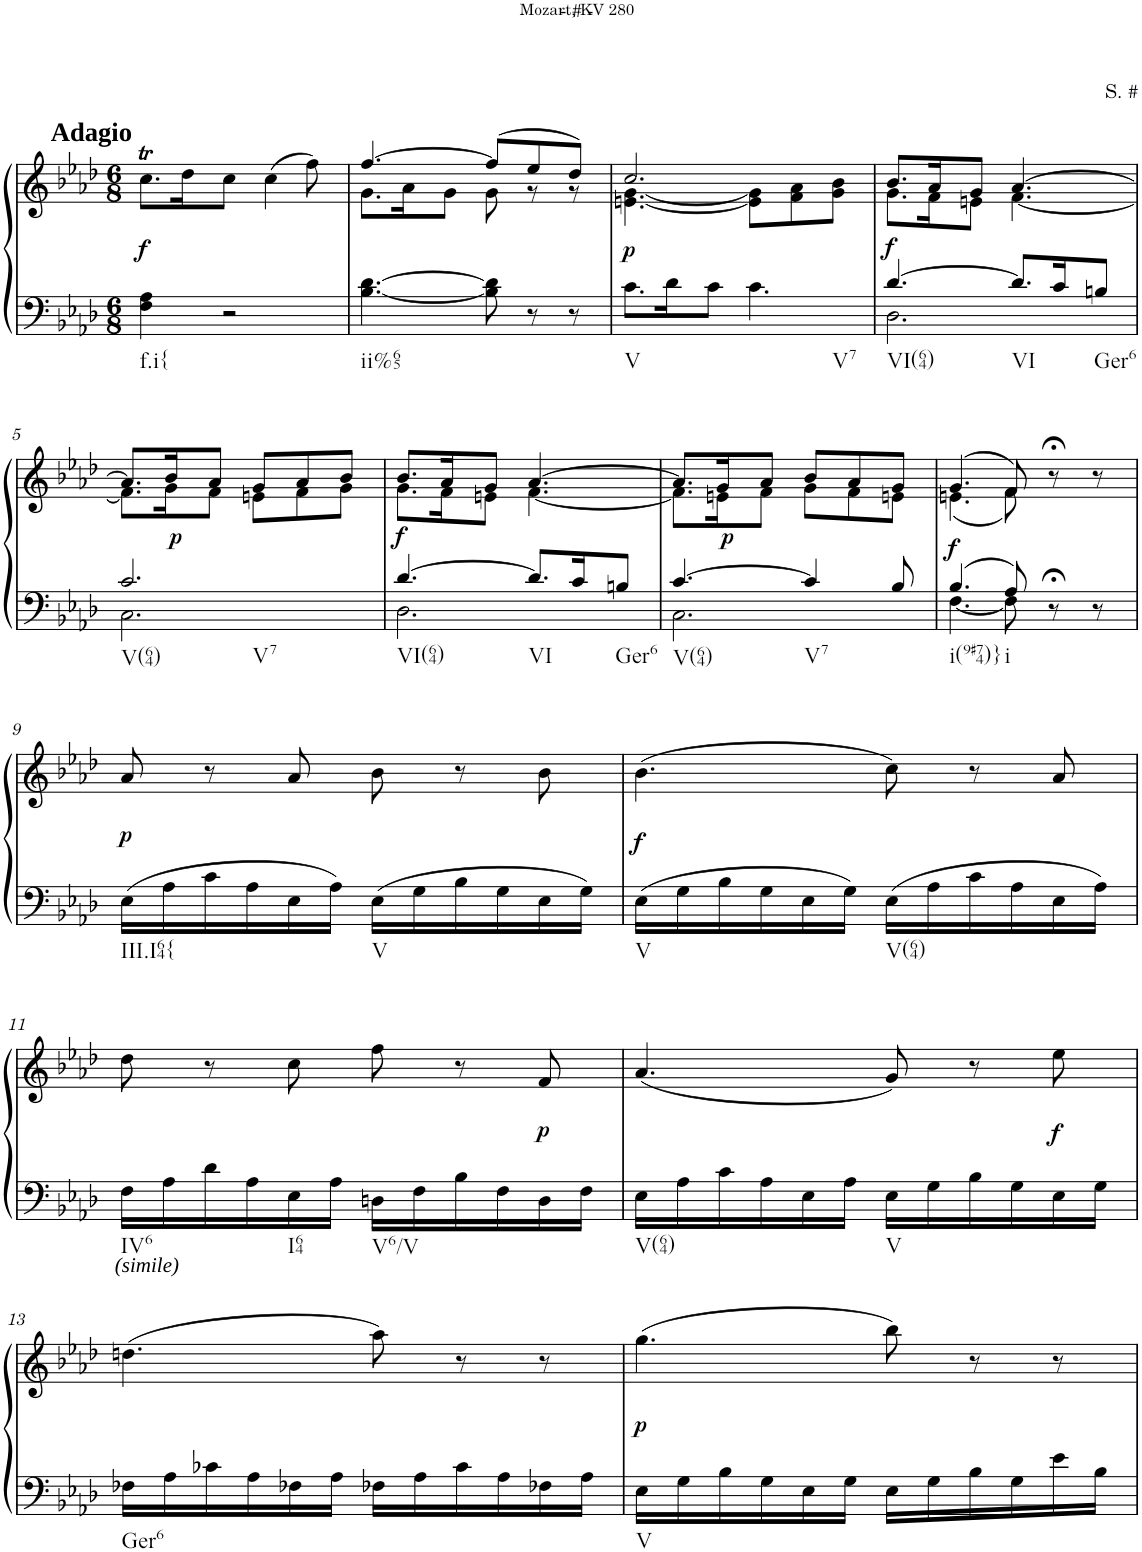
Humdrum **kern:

**kern	**kern	**dynam
*part1	*part1	*part1
*staff2	*staff1	*staff1/2
*I"Klavier linke Hand	*	*
*clefF4	*clefG2	*
*k[b-e-a-d-]	*k[b-e-a-d-]	*
*M6/8	*M6/8	*
=1	=1	=1
!	!LO:TX:a:B:t=Adagio	!
!LO:TX:b:t=f.i{	!	!
!	!	!LO:DY:b
4F\ 4A-\	8.cct\L	f
.	16dd-\K	.
2r	8cc\J	.
.	(4cc\	.
.	8ff\)	.
=2	=2	=2
*	*^	*
!LO:TX:b:t=ii%65	!	!	!
[4.B-\ [4.d-\	[4.ff/	8.g\L	.
.	.	16a-\K	.
.	.	8g\J	.
8B-\] 8d-\]	(8ff/L]	8g\	.
8r	8ee-/	8r	.
8r	8dd-/J)	8r	.
=3	=3	=3	=3
*^	*	*	*
!LO:TX:b:t=V	!	!	!	!
!LO:TX:b:t=V7	!	!	!	!
!	!	!	!	!LO:DY:b
2.ryy	8.c\L	2.cc/	[4.en\ [4.g\	p
.	16d-\K	.	.	.
.	8c\J	.	.	.
.	4.c\	.	8e\] 8g\]L	.
.	.	.	8f\ 8a-\	.
.	.	.	8g\ 8b-\J	.
=4	=4	=4	=4	=4
!LO:TX:b:t=VI(64)	!	!	!	!
!	!	!	!	!LO:DY:b
[4.d-/	2.D-\	8.b-/L	8.g\L	f
.	.	16a-/K	16f\K	.
.	.	8g/J	8en\J	.
!LO:TX:b:t=VI	!	!	!	!
8.d-/L]	.	[4.a-/	[4.f\	.
16c/K	.	.	.	.
!LO:TX:b:t=Ger6	!	!	!	!
8Bn/J	.	.	.	.
!!LO:LB:g=z	!!
=5	=5	=5	=5	=5
!LO:TX:b:t=V(64)	!	!	!	!
!LO:TX:b:t=V7	!	!	!	!
2.c/	2.C\	8.a-/L]	8.f\L]	.
!	!	!	!	!LO:DY:b
.	.	16b-/K	16g\K	p
.	.	8a-/J	8f\J	.
.	.	8g/L	8en\L	.
.	.	8a-/	8f\	.
.	.	8b-/J	8g\J	.
=6	=6	=6	=6	=6
!LO:TX:b:t=VI(64)	!	!	!	!
!	!	!	!	!LO:DY:b
[4.d-/	2.D-\	8.b-/L	8.g\L	f
.	.	16a-/K	16f\K	.
.	.	8g/J	8en\J	.
!LO:TX:b:t=VI	!	!	!	!
8.d-/L]	.	[4.a-/	[4.f\	.
16c/K	.	.	.	.
!LO:TX:b:t=Ger6	!	!	!	!
8Bn/J	.	.	.	.
=7	=7	=7	=7	=7
!LO:TX:b:t=V(64)	!	!	!	!
[4.c/	2.C\	8.a-/L]	8.f\L]	.
!	!	!	!	!LO:DY:b
.	.	16g/K	16en\K	p
.	.	8a-/J	8f\J	.
!LO:TX:b:t=V7	!	!	!	!
4c/]	.	8b-/L	8g\L	.
.	.	8a-/	8f\	.
8B-/	.	8g/J	8en\J	.
=8	=8	=8	=8	=8
!LO:TX:b:t=i(9#74)}	!	!	!	!
!	!	!	!	!LO:DY:b
4.B-/	[4.F\	(4.g/	(4.en\	f
!LO:TX:b:t=i	!	!	!	!
8A-/	8F\]	8f/)	8f\)	.
8r;<	4ryy	8r;<	4ryy	.
8r	.	8r	.	.
*v	*v	*	*	*
*	*v	*v	*
!!LO:LB:g=z
=9	=9	=9
!LO:TX:b:t=III.I64{	!	!
!	!	!LO:DY:b
16E-\LL	8a-/	p
16A-\	.	.
16c\	8r	.
16A-\	.	.
16E-\	8a-/	.
16A-\JJ	.	.
!LO:TX:b:t=V	!	!
16E-\LL	8b-\	.
16G\	.	.
16B-\	8r	.
16G\	.	.
16E-\	8b-\	.
16G\JJ	.	.
=10	=10	=10
!LO:TX:b:t=V	!	!
!	!	!LO:DY:b
16E-\LL	(4.b-\	f
16G\	.	.
16B-\	.	.
16G\	.	.
16E-\	.	.
16G\JJ	.	.
!LO:TX:b:t=V(64)	!	!
16E-\LL	8cc\)	.
16A-\	.	.
16c\	8r	.
16A-\	.	.
16E-\	8a-/	.
16A-\JJ	.	.
!!LO:LB:g=z
=11	=11	=11
!LO:TX:b:i:t=(simile)	!	!
!LO:TX:b:t=IV6	!	!
16F\LL	8dd-\	.
16A-\	.	.
16d-\	8r	.
16A-\	.	.
!LO:TX:b:t=I64	!	!
16E-\	8cc\	.
16A-\JJ	.	.
!LO:TX:b:t=V6/V	!	!
16Dn\LL	8ff\	.
16F\	.	.
16B-\	8r	.
16F\	.	.
!	!	!LO:DY:b
16D\	8f/	p
16F\JJ	.	.
=12	=12	=12
!LO:TX:b:t=V(64)	!	!
16E-\LL	(4.a-/	.
16A-\	.	.
16c\	.	.
16A-\	.	.
16E-\	.	.
16A-\JJ	.	.
!LO:TX:b:t=V	!	!
16E-\LL	8g/)	.
16G\	.	.
16B-\	8r	.
16G\	.	.
!	!	!LO:DY:b
16E-\	8ee-\	f
16G\JJ	.	.
!!LO:LB:g=z
=13	=13	=13
!LO:TX:b:t=Ger6	!	!
16F-X\LL	(4.ddn\	.
16A-\	.	.
16c-X\	.	.
16A-\	.	.
16F-X\	.	.
16A-\JJ	.	.
16F-X\LL	8aa-\)	.
16A-\	.	.
16c-\	8r	.
16A-\	.	.
16F-X\	8r	.
16A-\JJ	.	.
=14	=14	=14
!LO:TX:b:t=V	!	!
!	!	!LO:DY:b
16E-\LL	(4.gg\	p
16G\	.	.
16B-\	.	.
16G\	.	.
16E-\	.	.
16G\JJ	.	.
16E-\LL	8bb-\)	.
16G\	.	.
16B-\	8r	.
16G\	.	.
16e-\	8r	.
16B-\JJ	.	.
=	=	=
*-	*-	*-
